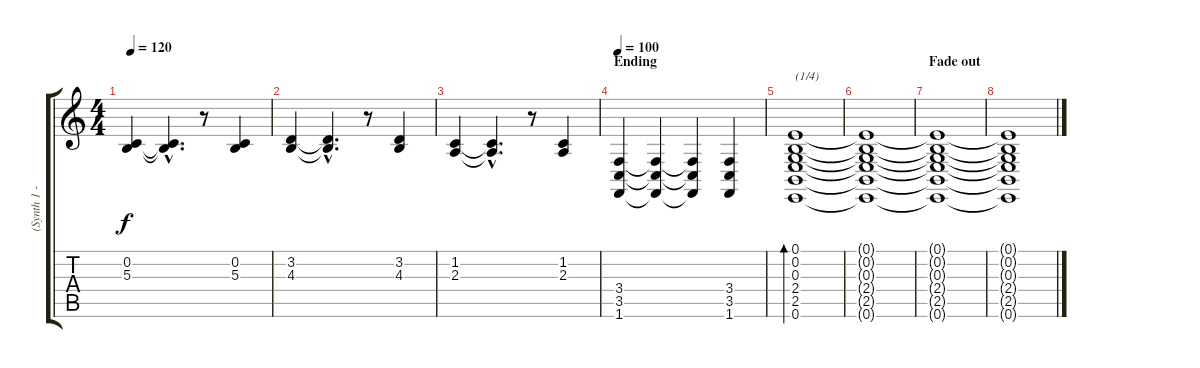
\track ("(Synth 1 - stereo separation)" "(Synth 1 -") {instrument fx1rain}
\staff {score tabs}
\tuning (E4 B3 G3 D3 A2 E2) {hide}
\ts (4 4)
\tempo 120
\clef g2
\ks c
(0.2 5.3).4{dy f} (0.2{hac t} 5.3{hac t}).4{d} r.8 (0.2 5.3).4 |
(3.2 4.3).4 (3.2{hac t} 4.3{hac t}).4{d} r.8 (3.2 4.3).4 |
(1.2 2.3).4 (1.2{hac t} 2.3{hac t}).4{d} r.8 (1.2 2.3).4 |
\section ("" "Ending")
\tempo 100
(3.4 3.5 1.6).4 (3.4{t} 3.5{t} 1.6{t}).4 (3.4{t} 3.5{t} 1.6{t}).4 (3.4 3.5 1.6).4 |
(0.1 0.2 0.3 2.4 2.5 0.6).1{bd 480 txt "(1/4)"} |
(0.1{t} 0.2{t} 0.3{t} 2.4{t} 2.5{t} 0.6{t}).1 |
\section ("" "Fade out")
(0.1{t} 0.2{t} 0.3{t} 2.4{t} 2.5{t} 0.6{t}).1 |
(0.1{t} 0.2{t} 0.3{t} 2.4{t} 2.5{t} 0.6{t}).1
